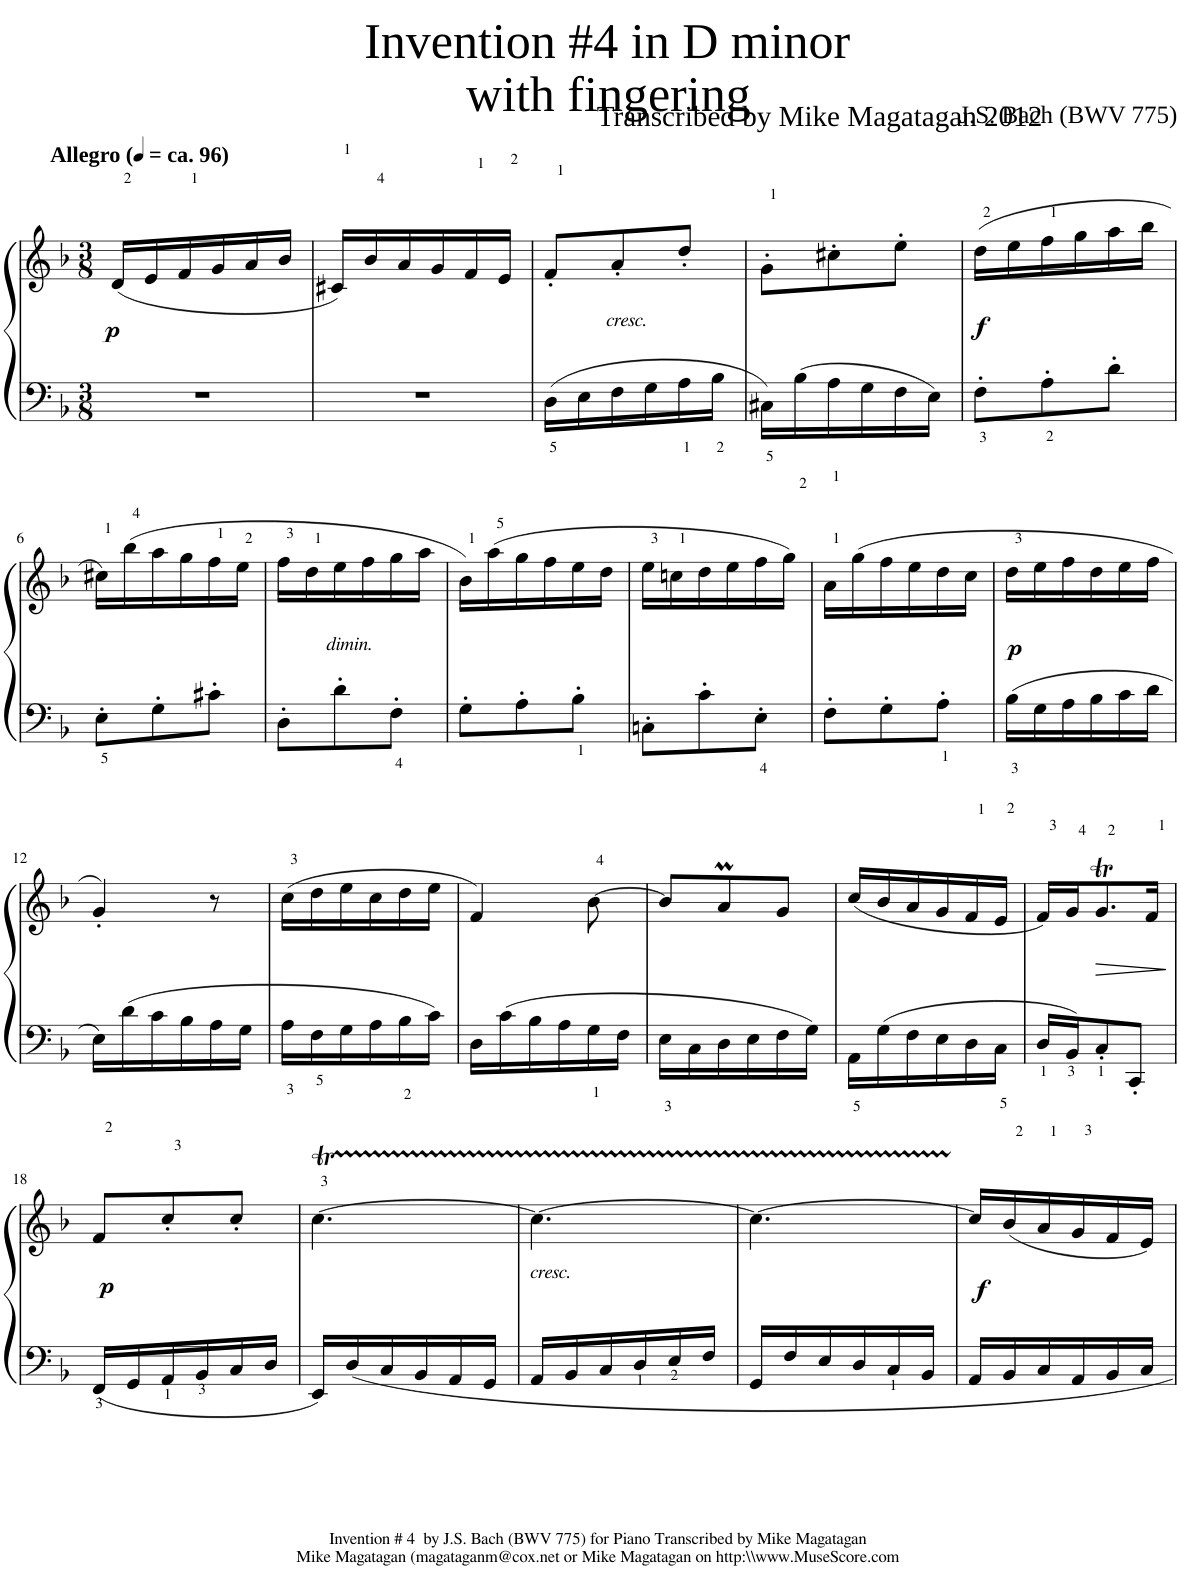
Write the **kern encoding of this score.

**kern	**kern	**dynam
*part1	*part1	*part1
*staff2	*staff1	*staff1/2
*I"Piano	*	*
*I'Pno	*	*
*clefF4	*clefG2	*
*k[b-]	*k[b-]	*
*M3/8	*M3/8	*
=1	=1	=1
!	!LO:TX:a:B:t=Allegro (	!
!	!LO:TX:a:B:t=ca. 96)	!
!	!	!LO:DY:a=2
4.r	(16d/LL	p
.	16e/	.
.	16f/	.
.	16g/	.
.	16a/	.
.	16b-/JJ	.
=2	=2	=2
4.r	16c#X/LL)	.
.	16b-/	.
.	16a/	.
.	16g/	.
.	16f/	.
.	16e/JJ	.
=3	=3	=3
16D<\LL	8f'/L	.
16E\	.	.
!	!LO:TX:b:i:t=cresc.	!
16F\	8a'/	.
16G\	.	.
16A<\	8dd'/J	.
16B-<\JJ	.	.
=4	=4	=4
16C#X<\LL	8g'\L	.
16B-<\	.	.
16A<\	8cc#X'\	.
16G\	.	.
16F\	8ee'\J	.
16E\JJ	.	.
=5	=5	=5
!	!	!LO:DY:b
8F<'\L	(16dd\LL	f
.	16ee\	.
8A<'\	16ff\	.
.	16gg\	.
8d'\J	16aa\	.
.	16bb-\JJ	.
!!LO:LB:g=z
=6	=6	=6
8E<'\L	16cc#X\LL)	.
.	(16bb-\	.
8G'\	16aa\	.
.	16gg\	.
8c#X'\J	16ff\	.
.	16ee\JJ	.
=7	=7	=7
8D'\L	16ff\LL	.
.	16dd\	.
!	!LO:TX:b:i:t=dimin.	!
8d'\	16ee\	.
.	16ff\	.
8F<'\J	16gg\	.
.	16aa\JJ	.
=8	=8	=8
8G'\L	16b-\LL)	.
.	(16aa\	.
8A'\	16gg\	.
.	16ff\	.
8B-<'\J	16ee\	.
.	16dd\JJ	.
=9	=9	=9
8Cn'\L	16ee\LL	.
.	16ccn\	.
8c'\	16dd\	.
.	16ee\	.
8E<'\J	16ff\	.
.	16gg\JJ)	.
=10	=10	=10
8F'\L	16a\LL	.
.	(16gg\	.
8G'\	16ff\	.
.	16ee\	.
8A<'\J	16dd\	.
.	16cc\JJ	.
=11	=11	=11
!	!	!LO:DY:b
16B-<\LL	16dd\LL	p
16G\	16ee\	.
16A\	16ff\	.
16B-\	16dd\	.
16c\	16ee\	.
16d\JJ	16ff\JJ	.
!!LO:LB:g=z
=12	=12	=12
16E\LL	4g'/)	.
16d\	.	.
16c\	.	.
16B-\	.	.
16A\	8r	.
16G\JJ	.	.
=13	=13	=13
16A<\LL	(16cc\LL	.
16F<\	16dd\	.
16G\	16ee\	.
16A\	16cc\	.
16B-<\	16dd\	.
16c\JJ	16ee\JJ	.
=14	=14	=14
16D\LL	4f/)	.
16c\	.	.
16B-\	.	.
16A\	.	.
16G<\	[8b-\	.
16F\JJ	.	.
=15	=15	=15
16E<\LL	8b-/L]	.
16C\	.	.
16D\	8am/	.
16E\	.	.
16F\	8g/J	.
16G\JJ	.	.
=16	=16	=16
16AA<\LL	(16cc/LL	.
16G\	16b-/	.
16F\	16a/	.
16E\	16g/	.
16D\	16f/	.
16C<\JJ	16e/JJ	.
=17	=17	=17
16D/LL	16f/LL)	.
16BB-/J	16g/J	.
!	!	!LO:HP:b
8C'/	8.gT/	>
8CC'/J	.	.
.	16f/Jk	.
.	.	]
!!LO:LB:g=z
=18	=18	=18
!	!	!LO:DY:b
16FF/LL	8f/L	p
16GG/	.	.
16AA/	8cc'/	.
16BB-/	.	.
16C/	8cc'/J	.
16D/JJ	.	.
=19	=19	=19
16EE/LL	[4.ccT\	.
16D/	.	.
16C/	.	.
16BB-/	.	.
16AA/	.	.
16GG/JJ	.	.
=20	=20	=20
!	!LO:TX:b:i:t=cresc.	!
16AA/LL	4.cc\_	.
16BB-/	.	.
16C/	.	.
16D/	.	.
16E/	.	.
16F/JJ	.	.
=21	=21	=21
16GG/LL	4.ccTTT\_	.
16F/	.	.
16E/	.	.
16D/	.	.
16C/	.	.
16BB-/JJ	.	.
=22	=22	=22
!	!	!LO:DY:b
16AA/LL	16cc/LL]	f
16BB-/	(16b-/	.
16C/	16a/	.
16AA/	16g/	.
16BB-/	16f/	.
16C/JJ	16e/JJ)	.
=	=	=
*-	*-	*-
